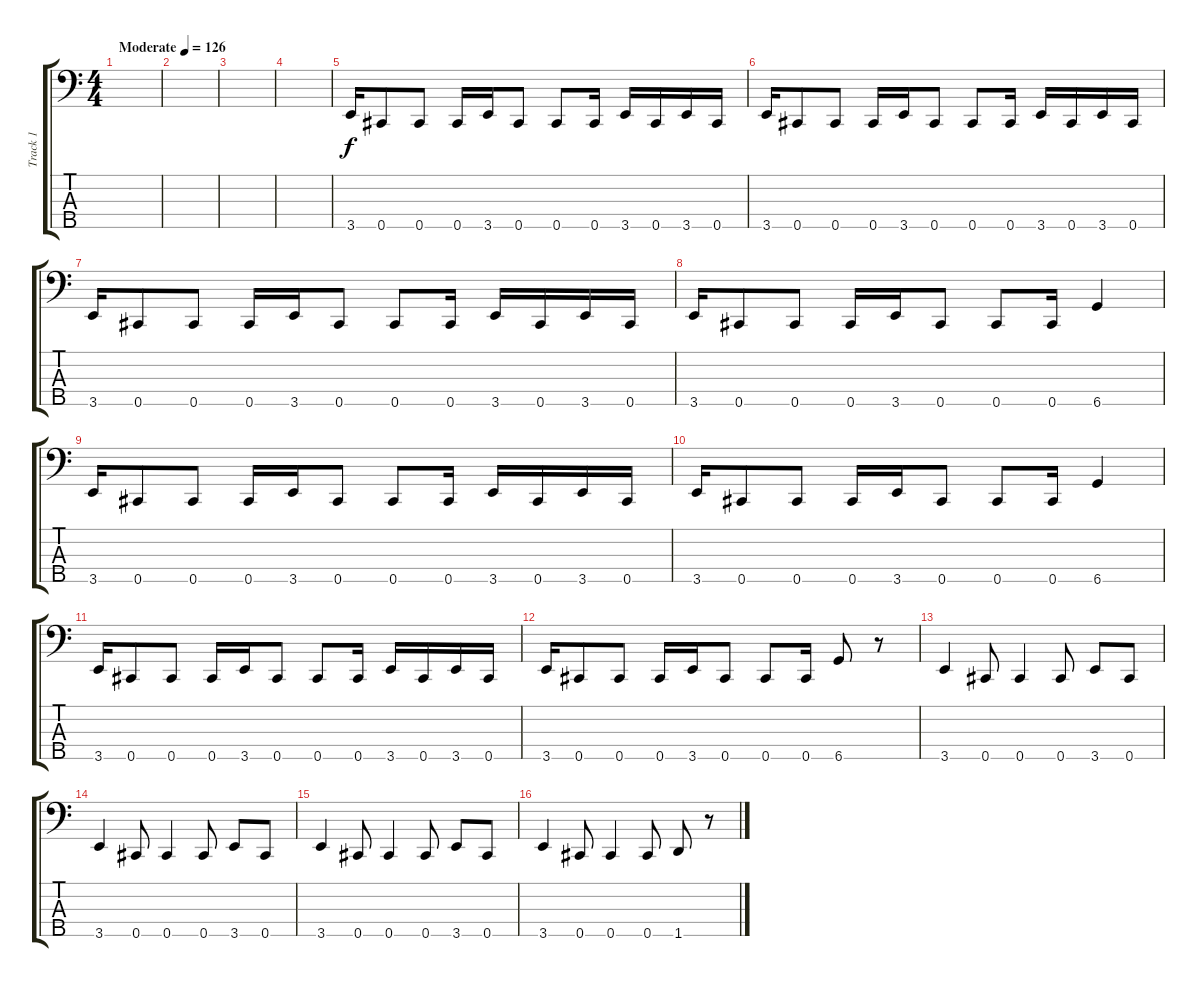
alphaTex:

\track ("Track 1" "Track 1") {instrument electricbasspick}
\staff {score tabs}
\tuning (B2 Gb2 Db2 Ab1 Db1) {hide}
\ts (4 4)
\tempo (126 "Moderate")
\clef f4
\ks c
|
|
|
|
3.5.16 0.5.8 0.5.8 0.5.16 3.5.16 0.5.8 0.5.8 0.5.16 3.5.16 0.5.16 3.5.16 0.5.16 |
3.5.16 0.5.8 0.5.8 0.5.16 3.5.16 0.5.8 0.5.8 0.5.16 3.5.16 0.5.16 3.5.16 0.5.16 |
3.5.16 0.5.8 0.5.8 0.5.16 3.5.16 0.5.8 0.5.8 0.5.16 3.5.16 0.5.16 3.5.16 0.5.16 |
3.5.16 0.5.8 0.5.8 0.5.16 3.5.16 0.5.8 0.5.8 0.5.16 6.5.4 |
3.5.16 0.5.8 0.5.8 0.5.16 3.5.16 0.5.8 0.5.8 0.5.16 3.5.16 0.5.16 3.5.16 0.5.16 |
3.5.16 0.5.8 0.5.8 0.5.16 3.5.16 0.5.8 0.5.8 0.5.16 6.5.4 |
3.5.16 0.5.8 0.5.8 0.5.16 3.5.16 0.5.8 0.5.8 0.5.16 3.5.16 0.5.16 3.5.16 0.5.16 |
3.5.16 0.5.8 0.5.8 0.5.16 3.5.16 0.5.8 0.5.8 0.5.16 6.5.8 r.8 |
3.5.4 0.5.8 0.5.4 0.5.8 3.5.8 0.5.8 |
3.5.4 0.5.8 0.5.4 0.5.8 3.5.8 0.5.8 |
3.5.4 0.5.8 0.5.4 0.5.8 3.5.8 0.5.8 |
3.5.4 0.5.8 0.5.4 0.5.8 1.5.8 r.8
